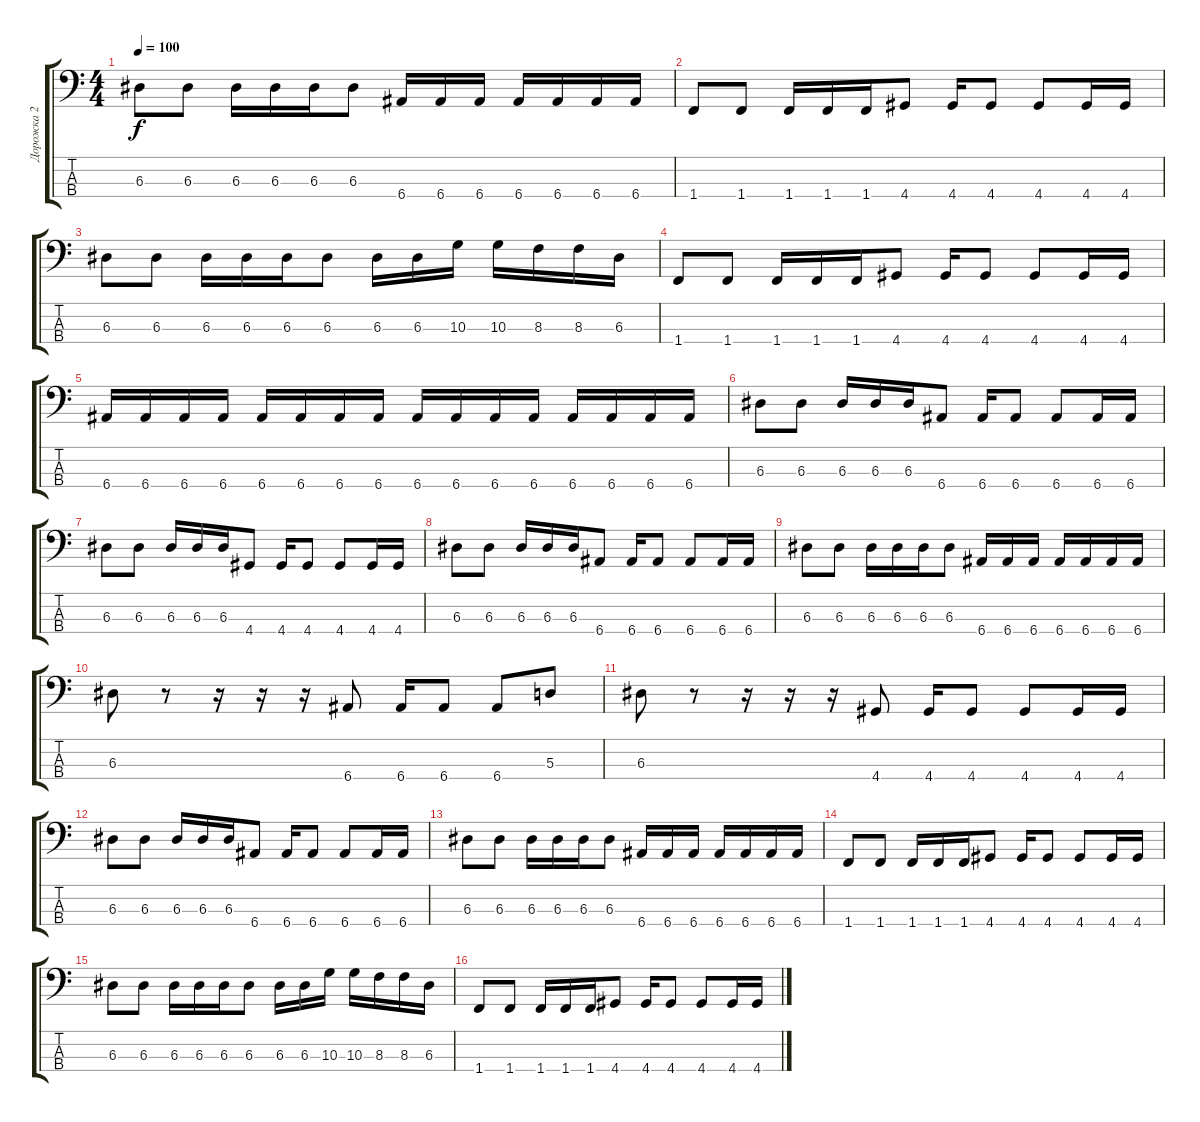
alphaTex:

\track ("Дорожка 2" "Дорожка 2") {instrument electricbassfinger}
\staff {score tabs}
\tuning (G2 D2 A1 E1) {hide}
\ts (4 4)
\tempo 100
\clef f4
\ks c
6.3.8{dy f} 6.3.8 6.3.16 6.3.16 6.3.16 6.3.8 6.4.16 6.4.16 6.4.16 6.4.16 6.4.16 6.4.16 6.4.16 |
1.4.8 1.4.8 1.4.16 1.4.16 1.4.16 4.4.8 4.4.16 4.4.8 4.4.8 4.4.16 4.4.16 |
6.3.8 6.3.8 6.3.16 6.3.16 6.3.16 6.3.8 6.3.16 6.3.16 10.3.16 10.3.16 8.3.16 8.3.16 6.3.16 |
1.4.8 1.4.8 1.4.16 1.4.16 1.4.16 4.4.8 4.4.16 4.4.8 4.4.8 4.4.16 4.4.16 |
6.4.16 6.4.16 6.4.16 6.4.16 6.4.16 6.4.16 6.4.16 6.4.16 6.4.16 6.4.16 6.4.16 6.4.16 6.4.16 6.4.16 6.4.16 6.4.16 |
6.3.8 6.3.8 6.3.16 6.3.16 6.3.16 6.4.8 6.4.16 6.4.8 6.4.8 6.4.16 6.4.16 |
6.3.8 6.3.8 6.3.16 6.3.16 6.3.16 4.4.8 4.4.16 4.4.8 4.4.8 4.4.16 4.4.16 |
6.3.8 6.3.8 6.3.16 6.3.16 6.3.16 6.4.8 6.4.16 6.4.8 6.4.8 6.4.16 6.4.16 |
6.3.8 6.3.8 6.3.16 6.3.16 6.3.16 6.3.8 6.4.16 6.4.16 6.4.16 6.4.16 6.4.16 6.4.16 6.4.16 |
6.3.8 r.8 r.16 r.16 r.16 6.4.8 6.4.16 6.4.8 6.4.8 5.3.8 |
6.3.8 r.8 r.16 r.16 r.16 4.4.8 4.4.16 4.4.8 4.4.8 4.4.16 4.4.16 |
6.3.8 6.3.8 6.3.16 6.3.16 6.3.16 6.4.8 6.4.16 6.4.8 6.4.8 6.4.16 6.4.16 |
6.3.8 6.3.8 6.3.16 6.3.16 6.3.16 6.3.8 6.4.16 6.4.16 6.4.16 6.4.16 6.4.16 6.4.16 6.4.16 |
1.4.8 1.4.8 1.4.16 1.4.16 1.4.16 4.4.8 4.4.16 4.4.8 4.4.8 4.4.16 4.4.16 |
6.3.8 6.3.8 6.3.16 6.3.16 6.3.16 6.3.8 6.3.16 6.3.16 10.3.16 10.3.16 8.3.16 8.3.16 6.3.16 |
1.4.8 1.4.8 1.4.16 1.4.16 1.4.16 4.4.8 4.4.16 4.4.8 4.4.8 4.4.16 4.4.16
